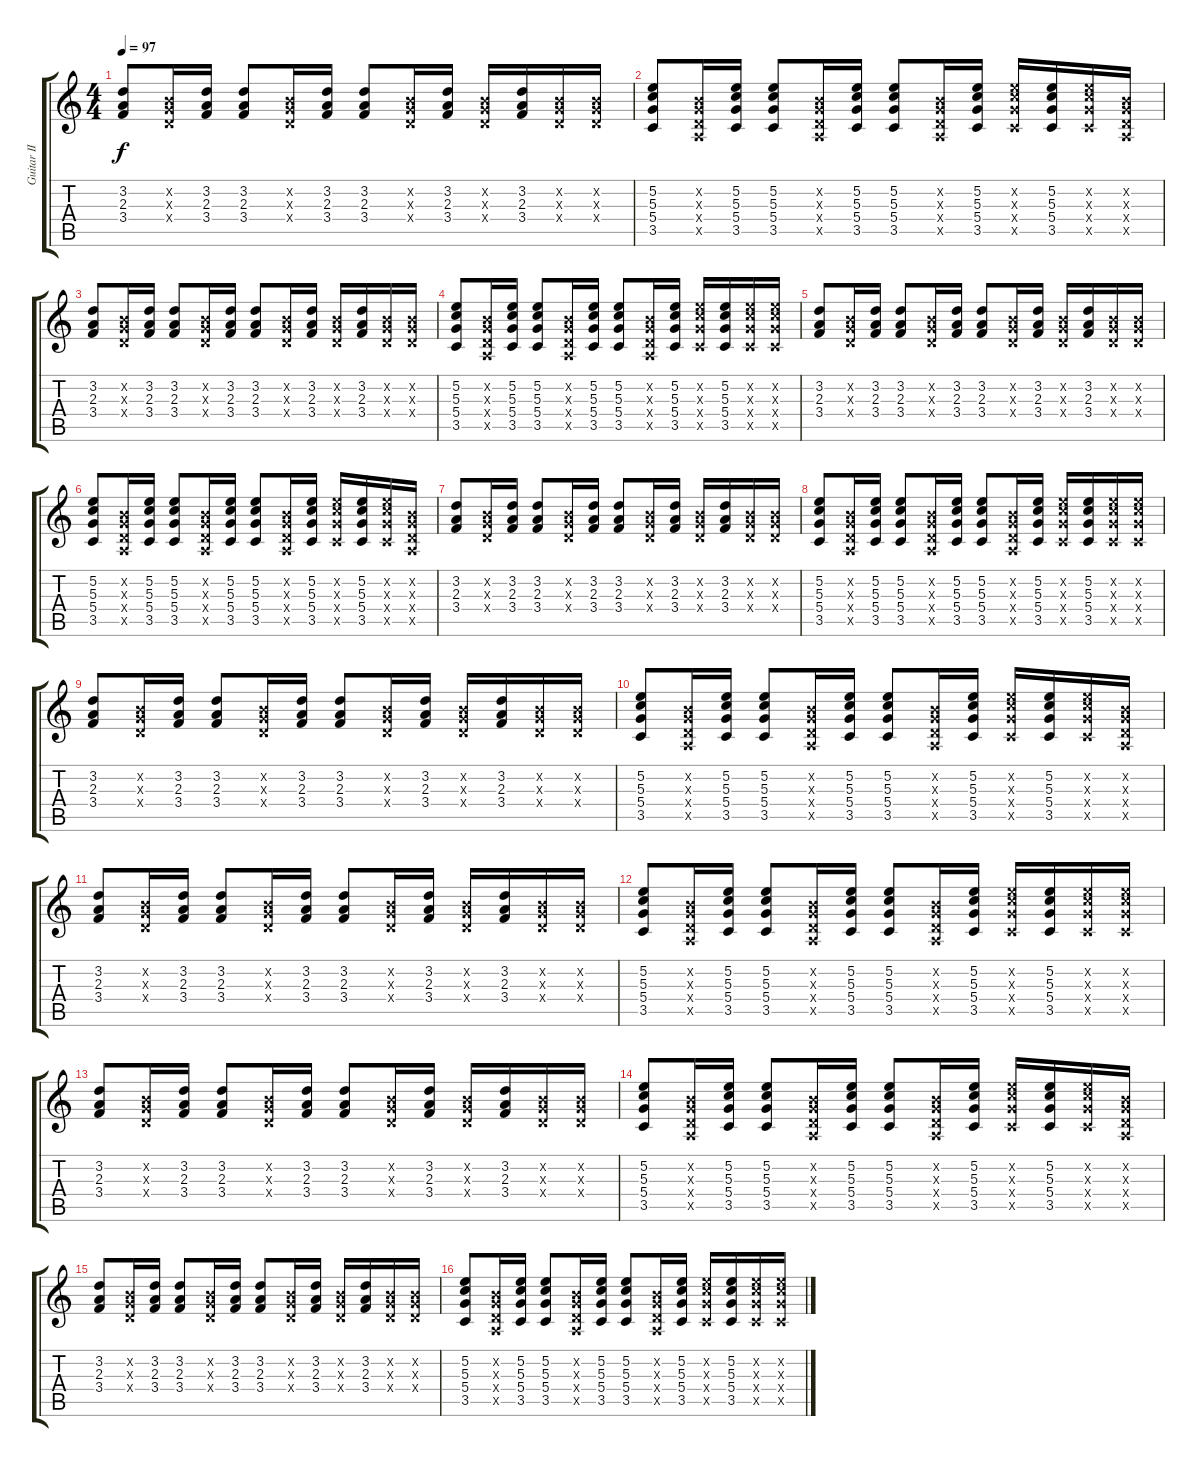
\track ("Guitar II" "Guitar II") {instrument electricguitarclean}
\staff {score tabs}
\tuning (E4 B3 G3 D3 A2 E2) {hide}
\ts (4 4)
\tempo 97
\clef g2
\ks c
(3.2 2.3 3.4).8{dy f} (0.2{x} 0.3{x} 0.4{x}).16 (3.2 2.3 3.4).16 (3.2 2.3 3.4).8 (0.2{x} 0.3{x} 0.4{x}).16 (3.2 2.3 3.4).16 (3.2 2.3 3.4).8 (0.2{x} 0.3{x} 0.4{x}).16 (3.2 2.3 3.4).16 (0.2{x} 0.3{x} 0.4{x}).16 (3.2 2.3 3.4).16 (0.2{x} 0.3{x} 0.4{x}).16 (0.2{x} 0.3{x} 0.4{x}).16 |
(5.2 5.3 5.4 3.5).8 (0.2{x} 0.3{x} 0.4{x} 0.5{x}).16 (5.2 5.3 5.4 3.5).16 (5.2 5.3 5.4 3.5).8 (0.2{x} 0.3{x} 0.4{x} 0.5{x}).16 (5.2 5.3 5.4 3.5).16 (5.2 5.3 5.4 3.5).8 (0.2{x} 0.3{x} 0.4{x} 0.5{x}).16 (5.2 5.3 5.4 3.5).16 (5.2{x} 5.3{x} 5.4{x} 3.5{x}).16 (5.2 5.3 5.4 3.5).16 (5.2{x} 5.3{x} 5.4{x} 3.5{x}).16 (0.2{x} 0.3{x} 0.4{x} 0.5{x}).16 |
(3.2 2.3 3.4).8 (0.2{x} 0.3{x} 0.4{x}).16 (3.2 2.3 3.4).16 (3.2 2.3 3.4).8 (0.2{x} 0.3{x} 0.4{x}).16 (3.2 2.3 3.4).16 (3.2 2.3 3.4).8 (0.2{x} 0.3{x} 0.4{x}).16 (3.2 2.3 3.4).16 (0.2{x} 0.3{x} 0.4{x}).16 (3.2 2.3 3.4).16 (0.2{x} 0.3{x} 0.4{x}).16 (0.2{x} 0.3{x} 0.4{x}).16 |
(5.2 5.3 5.4 3.5).8 (0.2{x} 0.3{x} 0.4{x} 0.5{x}).16 (5.2 5.3 5.4 3.5).16 (5.2 5.3 5.4 3.5).8 (0.2{x} 0.3{x} 0.4{x} 0.5{x}).16 (5.2 5.3 5.4 3.5).16 (5.2 5.3 5.4 3.5).8 (0.2{x} 0.3{x} 0.4{x} 0.5{x}).16 (5.2 5.3 5.4 3.5).16 (5.2{x} 5.3{x} 5.4{x} 3.5{x}).16 (5.2 5.3 5.4 3.5).16 (5.2{x} 5.3{x} 5.4{x} 3.5{x}).16 (5.2{x} 5.3{x} 5.4{x} 3.5{x}).16 |
(3.2 2.3 3.4).8 (0.2{x} 0.3{x} 0.4{x}).16 (3.2 2.3 3.4).16 (3.2 2.3 3.4).8 (0.2{x} 0.3{x} 0.4{x}).16 (3.2 2.3 3.4).16 (3.2 2.3 3.4).8 (0.2{x} 0.3{x} 0.4{x}).16 (3.2 2.3 3.4).16 (0.2{x} 0.3{x} 0.4{x}).16 (3.2 2.3 3.4).16 (0.2{x} 0.3{x} 0.4{x}).16 (0.2{x} 0.3{x} 0.4{x}).16 |
(5.2 5.3 5.4 3.5).8 (0.2{x} 0.3{x} 0.4{x} 0.5{x}).16 (5.2 5.3 5.4 3.5).16 (5.2 5.3 5.4 3.5).8 (0.2{x} 0.3{x} 0.4{x} 0.5{x}).16 (5.2 5.3 5.4 3.5).16 (5.2 5.3 5.4 3.5).8 (0.2{x} 0.3{x} 0.4{x} 0.5{x}).16 (5.2 5.3 5.4 3.5).16 (5.2{x} 5.3{x} 5.4{x} 3.5{x}).16 (5.2 5.3 5.4 3.5).16 (5.2{x} 5.3{x} 5.4{x} 3.5{x}).16 (0.2{x} 0.3{x} 0.4{x} 0.5{x}).16 |
(3.2 2.3 3.4).8 (0.2{x} 0.3{x} 0.4{x}).16 (3.2 2.3 3.4).16 (3.2 2.3 3.4).8 (0.2{x} 0.3{x} 0.4{x}).16 (3.2 2.3 3.4).16 (3.2 2.3 3.4).8 (0.2{x} 0.3{x} 0.4{x}).16 (3.2 2.3 3.4).16 (0.2{x} 0.3{x} 0.4{x}).16 (3.2 2.3 3.4).16 (0.2{x} 0.3{x} 0.4{x}).16 (0.2{x} 0.3{x} 0.4{x}).16 |
(5.2 5.3 5.4 3.5).8 (0.2{x} 0.3{x} 0.4{x} 0.5{x}).16 (5.2 5.3 5.4 3.5).16 (5.2 5.3 5.4 3.5).8 (0.2{x} 0.3{x} 0.4{x} 0.5{x}).16 (5.2 5.3 5.4 3.5).16 (5.2 5.3 5.4 3.5).8 (0.2{x} 0.3{x} 0.4{x} 0.5{x}).16 (5.2 5.3 5.4 3.5).16 (5.2{x} 5.3{x} 5.4{x} 3.5{x}).16 (5.2 5.3 5.4 3.5).16 (5.2{x} 5.3{x} 5.4{x} 3.5{x}).16 (5.2{x} 5.3{x} 5.4{x} 3.5{x}).16 |
(3.2 2.3 3.4).8 (0.2{x} 0.3{x} 0.4{x}).16 (3.2 2.3 3.4).16 (3.2 2.3 3.4).8 (0.2{x} 0.3{x} 0.4{x}).16 (3.2 2.3 3.4).16 (3.2 2.3 3.4).8 (0.2{x} 0.3{x} 0.4{x}).16 (3.2 2.3 3.4).16 (0.2{x} 0.3{x} 0.4{x}).16 (3.2 2.3 3.4).16 (0.2{x} 0.3{x} 0.4{x}).16 (0.2{x} 0.3{x} 0.4{x}).16 |
(5.2 5.3 5.4 3.5).8 (0.2{x} 0.3{x} 0.4{x} 0.5{x}).16 (5.2 5.3 5.4 3.5).16 (5.2 5.3 5.4 3.5).8 (0.2{x} 0.3{x} 0.4{x} 0.5{x}).16 (5.2 5.3 5.4 3.5).16 (5.2 5.3 5.4 3.5).8 (0.2{x} 0.3{x} 0.4{x} 0.5{x}).16 (5.2 5.3 5.4 3.5).16 (5.2{x} 5.3{x} 5.4{x} 3.5{x}).16 (5.2 5.3 5.4 3.5).16 (5.2{x} 5.3{x} 5.4{x} 3.5{x}).16 (0.2{x} 0.3{x} 0.4{x} 0.5{x}).16 |
(3.2 2.3 3.4).8 (0.2{x} 0.3{x} 0.4{x}).16 (3.2 2.3 3.4).16 (3.2 2.3 3.4).8 (0.2{x} 0.3{x} 0.4{x}).16 (3.2 2.3 3.4).16 (3.2 2.3 3.4).8 (0.2{x} 0.3{x} 0.4{x}).16 (3.2 2.3 3.4).16 (0.2{x} 0.3{x} 0.4{x}).16 (3.2 2.3 3.4).16 (0.2{x} 0.3{x} 0.4{x}).16 (0.2{x} 0.3{x} 0.4{x}).16 |
(5.2 5.3 5.4 3.5).8 (0.2{x} 0.3{x} 0.4{x} 0.5{x}).16 (5.2 5.3 5.4 3.5).16 (5.2 5.3 5.4 3.5).8 (0.2{x} 0.3{x} 0.4{x} 0.5{x}).16 (5.2 5.3 5.4 3.5).16 (5.2 5.3 5.4 3.5).8 (0.2{x} 0.3{x} 0.4{x} 0.5{x}).16 (5.2 5.3 5.4 3.5).16 (5.2{x} 5.3{x} 5.4{x} 3.5{x}).16 (5.2 5.3 5.4 3.5).16 (5.2{x} 5.3{x} 5.4{x} 3.5{x}).16 (5.2{x} 5.3{x} 5.4{x} 3.5{x}).16 |
(3.2 2.3 3.4).8 (0.2{x} 0.3{x} 0.4{x}).16 (3.2 2.3 3.4).16 (3.2 2.3 3.4).8 (0.2{x} 0.3{x} 0.4{x}).16 (3.2 2.3 3.4).16 (3.2 2.3 3.4).8 (0.2{x} 0.3{x} 0.4{x}).16 (3.2 2.3 3.4).16 (0.2{x} 0.3{x} 0.4{x}).16 (3.2 2.3 3.4).16 (0.2{x} 0.3{x} 0.4{x}).16 (0.2{x} 0.3{x} 0.4{x}).16 |
(5.2 5.3 5.4 3.5).8 (0.2{x} 0.3{x} 0.4{x} 0.5{x}).16 (5.2 5.3 5.4 3.5).16 (5.2 5.3 5.4 3.5).8 (0.2{x} 0.3{x} 0.4{x} 0.5{x}).16 (5.2 5.3 5.4 3.5).16 (5.2 5.3 5.4 3.5).8 (0.2{x} 0.3{x} 0.4{x} 0.5{x}).16 (5.2 5.3 5.4 3.5).16 (5.2{x} 5.3{x} 5.4{x} 3.5{x}).16 (5.2 5.3 5.4 3.5).16 (5.2{x} 5.3{x} 5.4{x} 3.5{x}).16 (0.2{x} 0.3{x} 0.4{x} 0.5{x}).16 |
(3.2 2.3 3.4).8 (0.2{x} 0.3{x} 0.4{x}).16 (3.2 2.3 3.4).16 (3.2 2.3 3.4).8 (0.2{x} 0.3{x} 0.4{x}).16 (3.2 2.3 3.4).16 (3.2 2.3 3.4).8 (0.2{x} 0.3{x} 0.4{x}).16 (3.2 2.3 3.4).16 (0.2{x} 0.3{x} 0.4{x}).16 (3.2 2.3 3.4).16 (0.2{x} 0.3{x} 0.4{x}).16 (0.2{x} 0.3{x} 0.4{x}).16 |
(5.2 5.3 5.4 3.5).8 (0.2{x} 0.3{x} 0.4{x} 0.5{x}).16 (5.2 5.3 5.4 3.5).16 (5.2 5.3 5.4 3.5).8 (0.2{x} 0.3{x} 0.4{x} 0.5{x}).16 (5.2 5.3 5.4 3.5).16 (5.2 5.3 5.4 3.5).8 (0.2{x} 0.3{x} 0.4{x} 0.5{x}).16 (5.2 5.3 5.4 3.5).16 (5.2{x} 5.3{x} 5.4{x} 3.5{x}).16 (5.2 5.3 5.4 3.5).16 (5.2{x} 5.3{x} 5.4{x} 3.5{x}).16 (5.2{x} 5.3{x} 5.4{x} 3.5{x}).16
